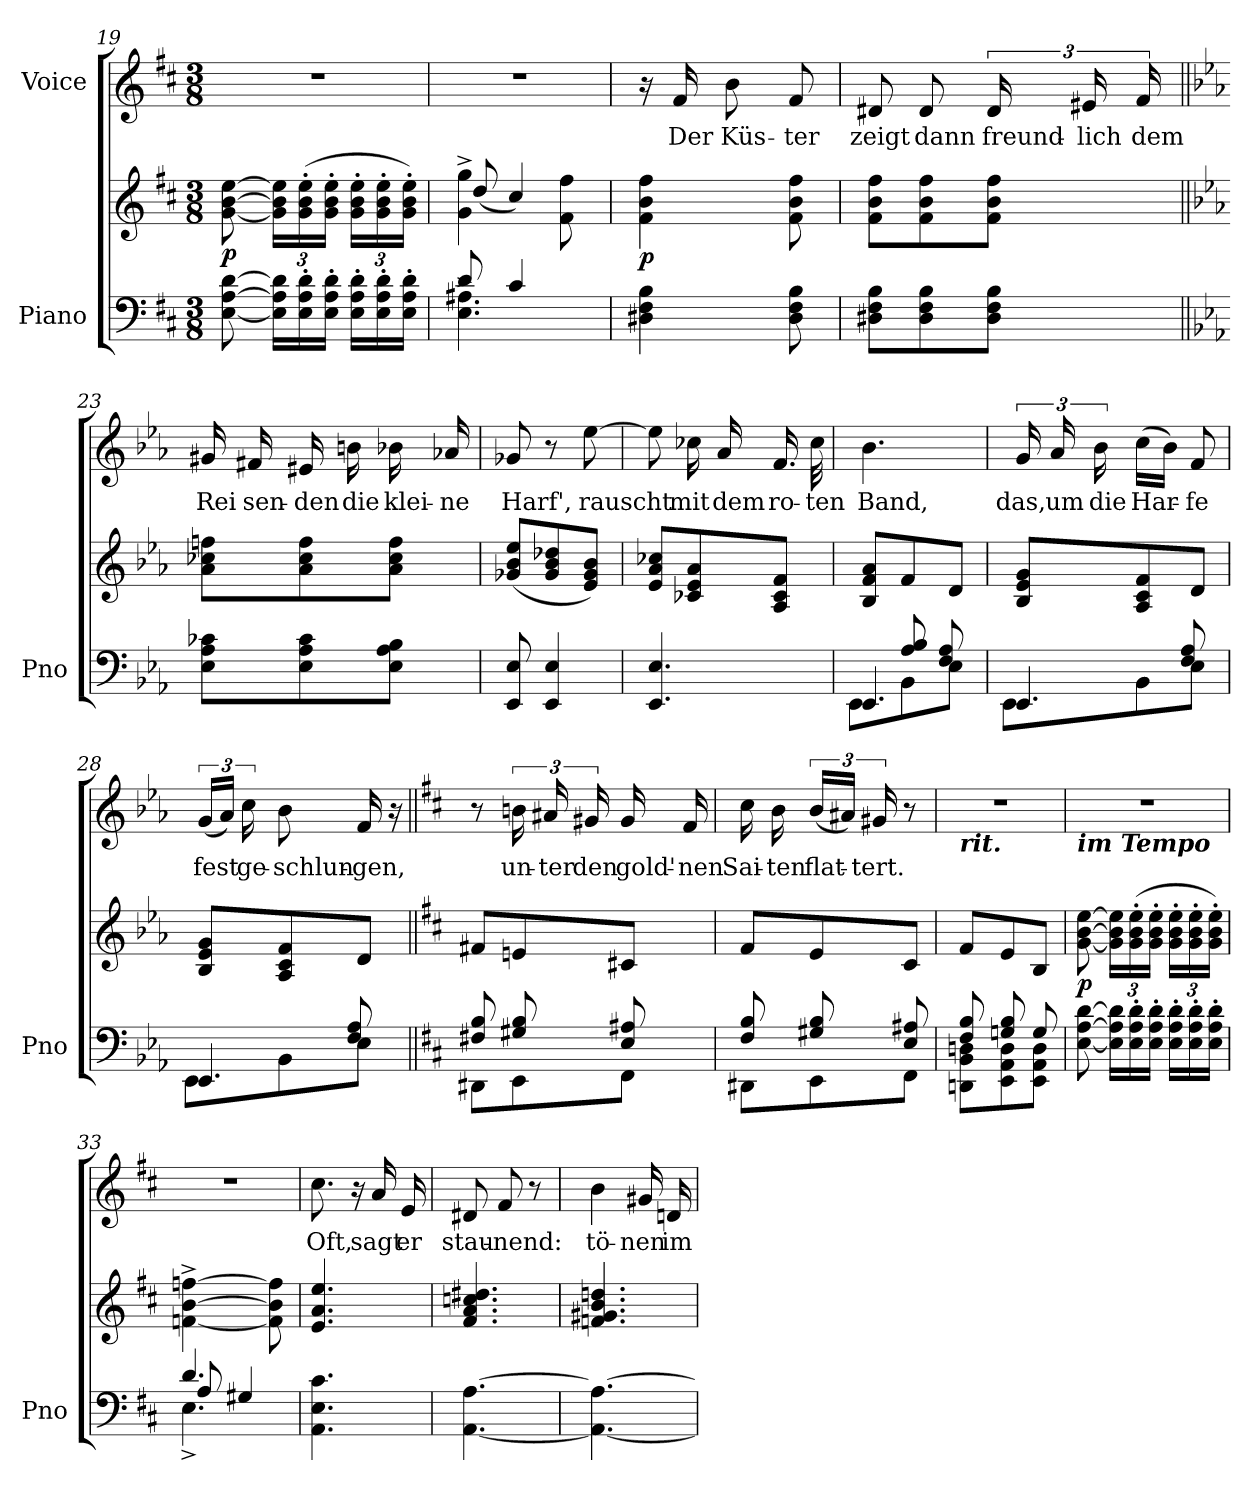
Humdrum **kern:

**kern	**kern	**dynam	**kern	**text
*part2	*part2	*part2	*part1	*part1
*staff3	*staff2	*staff2/3	*staff1	*staff1
*I"Piano	*	*	*I"Voice	*
*I'Pno	*	*	*	*
!!LO:PB:g=z
*clefF4	*clefG2	*	*clefG2	*
*k[f#c#]	*k[f#c#]	*	*k[f#c#]	*
*M3/8	*M3/8	*	*M3/8	*
=19	=19	=19	=19	=19
!	!	!LO:DY:b	!	!
[8E\ [8A\ [8d\	[8g\ [8b\ [8ee\	p	4.r	.
*Xtuplet	*	*	*	*
24E\] 24A\] 24d\]LL	24g\] 24b\] 24ee\]LL	.	.	.
24E\' 24A\' 24d\'	(24g\' 24b\' 24ee\'	.	.	.
24E\' 24A\' 24d\'JJ	24g\' 24b\' 24ee\'JJ	.	.	.
24E\' 24A\' 24d\'LL	24g\' 24b\' 24ee\'LL	.	.	.
24E\' 24A\' 24d\'	24g\' 24b\' 24ee\'	.	.	.
24E\' 24A\' 24d\'JJ	24g\' 24b\' 24ee\'JJ)	.	.	.
=20	=20	=20	=20	=20
*^	*^	*	*	*
4.E\^ 4.A#X\^	8d/	4g\^> 4gg\^>	(>8dd/	.	4.r	.
.	4c#/	.	4cc#/)	.	.	.
.	.	8f#\ 8ff#\	.	.	.	.
*v	*v	*	*	*	*	*
*	*v	*v	*	*	*
=21	=21	=21	=21	=21
!	!	!LO:DY:b	!	!
4D#X\ 4F#\ 4B\	4f#\ 4b\ 4ff#\	p	16r	.
!	!	!	!	!LO:LY:b
.	.	.	16f#/	Der
!	!	!	!	!LO:LY:b
.	.	.	8b\	Küs-
!	!	!	!	!LO:LY:b
8D#\ 8F#\ 8B\	8f#\ 8b\ 8ff#\	.	8f#/	-ter
=22	=22	=22	=22	=22
!	!	!	!	!LO:LY:b
8D#X\ 8F#\ 8B\L	8f#\ 8b\ 8ff#\L	.	8d#X/	zeigt
!	!	!	!	!LO:LY:b
8D#\ 8F#\ 8B\	8f#\ 8b\ 8ff#\	.	8d#/	dann
!	!	!	!	!LO:LY:b
8D#\ 8F#\ 8B\J	8f#\ 8b\ 8ff#\J	.	24d#/	freund-
!	!	!	!	!LO:LY:b
.	.	.	24e#X/	-lich
!	!	!	!	!LO:LY:b
.	.	.	24f#/	dem
!!LO:LB:g=z
=23||	=23||	=23||	=23||	=23||
*k[b-e-a-]	*k[b-e-a-]	*	*k[b-e-a-]	*
!	!	!	!	!LO:LY:b
8E-\ 8A-\ 8c-X\L	8a-\ 8cc-X\ 8ffn\L	.	16g#X/	Rei
!	!	!	!	!LO:LY:b
.	.	.	16f#X/	-sen-
!	!	!	!	!LO:LY:b
8E-\ 8A-\ 8c-\	8a-\ 8cc-\ 8ff\	.	16e#X/	-den
!	!	!	!	!LO:LY:b
.	.	.	16bn\	die
!	!	!	!	!LO:LY:b
8E-\ 8A-\ 8B-\J	8a-\ 8cc-\ 8ff\J	.	16b-X\	klei-
!	!	!	!	!LO:LY:b
.	.	.	16a-X/	-ne
=24	=24	=24	=24	=24
!	!	!	!	!LO:LY:b
8EE-/ 8E-/	(8g-X/ 8b-/ 8ee-/L	.	8g-X/	Harf',
4EE-/ 4E-/	8g-/ 8b-/ 8dd-X/	.	8r	.
!	!	!	!	!LO:LY:b
.	8e-/ 8g-/ 8b-/J)	.	[8ee-\	rauscht
=25	=25	=25	=25	=25
4.EE-/ 4.E-/	8e-/ 8a-/ 8cc-X/L	.	8ee-\]	.
!	!	!	!	!LO:LY:b
.	8c-X/ 8e-/ 8a-/	.	16cc-X\	mit
!	!	!	!	!LO:LY:b
.	.	.	16a-/	dem
!	!	!	!	!LO:LY:b
.	8A-/ 8c-/ 8f/J	.	16.f/	ro-
!	!	!	!	!LO:LY:b
.	.	.	32cc-\	-ten
=26	=26	=26	=26	=26
*^	*	*	*	*
!	!LO:N:head=solid	!	!	!	!LO:LY:b
*	*^	*	*	*	*
4.EE-/	8EE-\L	8ryy	8B-/ 8f/ 8a-/L	.	4.b-\	Band,
.	8BB-\	8A-/ 8B-/	8f/	.	.	.
.	8E-\J	8F/ 8A-/	8d/J	.	.	.
!!LO:LB:g=z
=27	=27	=27	=27	=27	=27	=27
!	!LO:N:head=solid	!	!	!	!	!LO:LY:b
4.EE-/	8EE-\L	4ryy	8B-/ 8e-/ 8g/L	.	24g/	das,
!	!	!	!	!	!	!LO:LY:b
.	.	.	.	.	24a-/	um
!	!	!	!	!	!	!LO:LY:b
.	.	.	.	.	24b-\	die
!	!	!	!	!	!	!LO:LY:b
.	8BB-\	.	8A-/ 8c/ 8f/	.	(16cc\LL	Har-
.	.	.	.	.	16b-\JJ)	.
!	!	!	!	!	!	!LO:LY:b
.	8E-\J	8F/ 8A-/	8d/J	.	8f/	-fe
=28	=28	=28	=28	=28	=28	=28
!	!LO:N:head=solid	!	!	!	!	!LO:LY:b
4.EE-/	8EE-\L	4ryy	8B-/ 8e-/ 8g/L	.	(24g/LL	fest
.	.	.	.	.	24a-/JJ)	.
!	!	!	!	!	!	!LO:LY:b
.	.	.	.	.	24cc\	ge-
!	!	!	!	!	!	!LO:LY:b
.	8BB-\	.	8A-/ 8c/ 8f/	.	8b-\	-schlun-
!	!	!	!	!	!	!LO:LY:b
.	8E-\J	8F/ 8A-/	8d/J	.	16f/	-gen,
.	.	.	.	.	16r	.
=29||	=29||	=29||	=29||	=29||	=29||	=29||
*k[f#c#]	*	*	*k[f#c#]	*	*k[f#c#]	*
8DD#X\L	8F#X/ 8B/	8ryy	8f#X/L	.	8r	.
!	!	!	!	!	!	!LO:LY:b
8EE\	4ryy	8G#X/ 8B/	8en/	.	24bn\	un-
!	!	!	!	!	!	!LO:LY:b
.	.	.	.	.	24a#X/	-ter
!	!	!	!	!	!	!LO:LY:b
.	.	.	.	.	24g#X/	den
!	!	!	!	!	!	!LO:LY:b
8FF#\J	.	8E/ 8A#X/	8c#X/J	.	16g#/	gold'-
!	!	!	!	!	!	!LO:LY:b
.	.	.	.	.	16f#/	-nen
=30	=30	=30	=30	=30	=30	=30
!	!	!	!	!	!	!LO:LY:b
8DD#X\L	8F#/ 8B/	8ryy	8f#/L	.	16cc#\	Sai-
!	!	!	!	!	!	!LO:LY:b
.	.	.	.	.	16b\	-ten
!	!	!	!	!	!	!LO:LY:b
8EE\	4ryy	8G#X/ 8B/	8e/	.	(24b/LL	flat-
.	.	.	.	.	24a#X/JJ)	.
!	!	!	!	!	!	!LO:LY:b
.	.	.	.	.	24g#X/	-tert.
8FF#\J	.	8E/ 8A#X/	8c#/J	.	8r	.
!!LO:LB:g=z
=31	=31	=31	=31	=31	=31	=31
!	!	!	!	!	!LO:TX:b:Bi:t=rit.	!
8DDn\ 8BB\ 8Dn\L	8F#/ 8B/	8ryy	8f#/L	.	4.r	.
8EE\ 8AA\ 8D\	4ryy	8Gn/ 8B/	8e/	.	.	.
8EE\ 8AA\ 8D\J	.	8G/	8B/J	.	.	.
=32	=32	=32	=32	=32	=32	=32
!	!	!	!	!	!LO:TX:b:Bi:t=im Tempo	!
!	!	!	!	!LO:DY:b	!	!
*v	*v	*v	*	*	*	*
[8E\ [8A\ [8d\	[8g\ [8b\ [8ee\	p	4.r	.
24E\] 24A\] 24d\]LL	24g\] 24b\] 24ee\]LL	.	.	.
24E\' 24A\' 24d\'	(24g\' 24b\' 24ee\'	.	.	.
24E\' 24A\' 24d\'JJ	24g\' 24b\' 24ee\'JJ	.	.	.
24E\' 24A\' 24d\'LL	24g\' 24b\' 24ee\'LL	.	.	.
24E\' 24A\' 24d\'	24g\' 24b\' 24ee\'	.	.	.
24E\' 24A\' 24d\'JJ	24g\' 24b\' 24ee\'JJ)	.	.	.
=33	=33	=33	=33	=33
*^	*	*	*	*
*	*^	*	*	*	*
4.d/	4.E^\	8A/	[4fn\^> [4b\^> [4ffn\^>	.	4.r	.
.	.	4G#X/	.	.	.	.
.	.	.	8f\] 8b\] 8ff\]	.	.	.
*v	*v	*v	*	*	*	*
=34	=34	=34	=34	=34
!	!	!	!	!LO:LY:b
4.AA\ 4.E\ 4.c#\	4.e/ 4.a/ 4.ee/	.	8.cc#\	Oft,
.	.	.	16r	.
!	!	!	!	!LO:LY:b
.	.	.	16a/	sagt
!	!	!	!	!LO:LY:b
.	.	.	16e/	er
!!LO:PB:g=z
=35	=35	=35	=35	=35
!	!	!	!	!LO:LY:b
[4.AA\ [4.A\	4.f#/ 4.a/ 4.ccn/ 4.dd#X/	.	8d#X/	stau-
!	!	!	!	!LO:LY:b
.	.	.	8f#/	-nend:
.	.	.	8r	.
=36	=36	=36	=36	=36
!	!	!	!	!LO:LY:b
4.AA\_ 4.A\_	4.fn/ 4.g#X/ 4.b/ 4.ddn/	.	4b\	tö-
!	!	!	!	!LO:LY:b
.	.	.	16g#X/	-nen
!	!	!	!	!LO:LY:b
.	.	.	16dn/	im
=	=	=	=	=
*-	*-	*-	*-	*-
